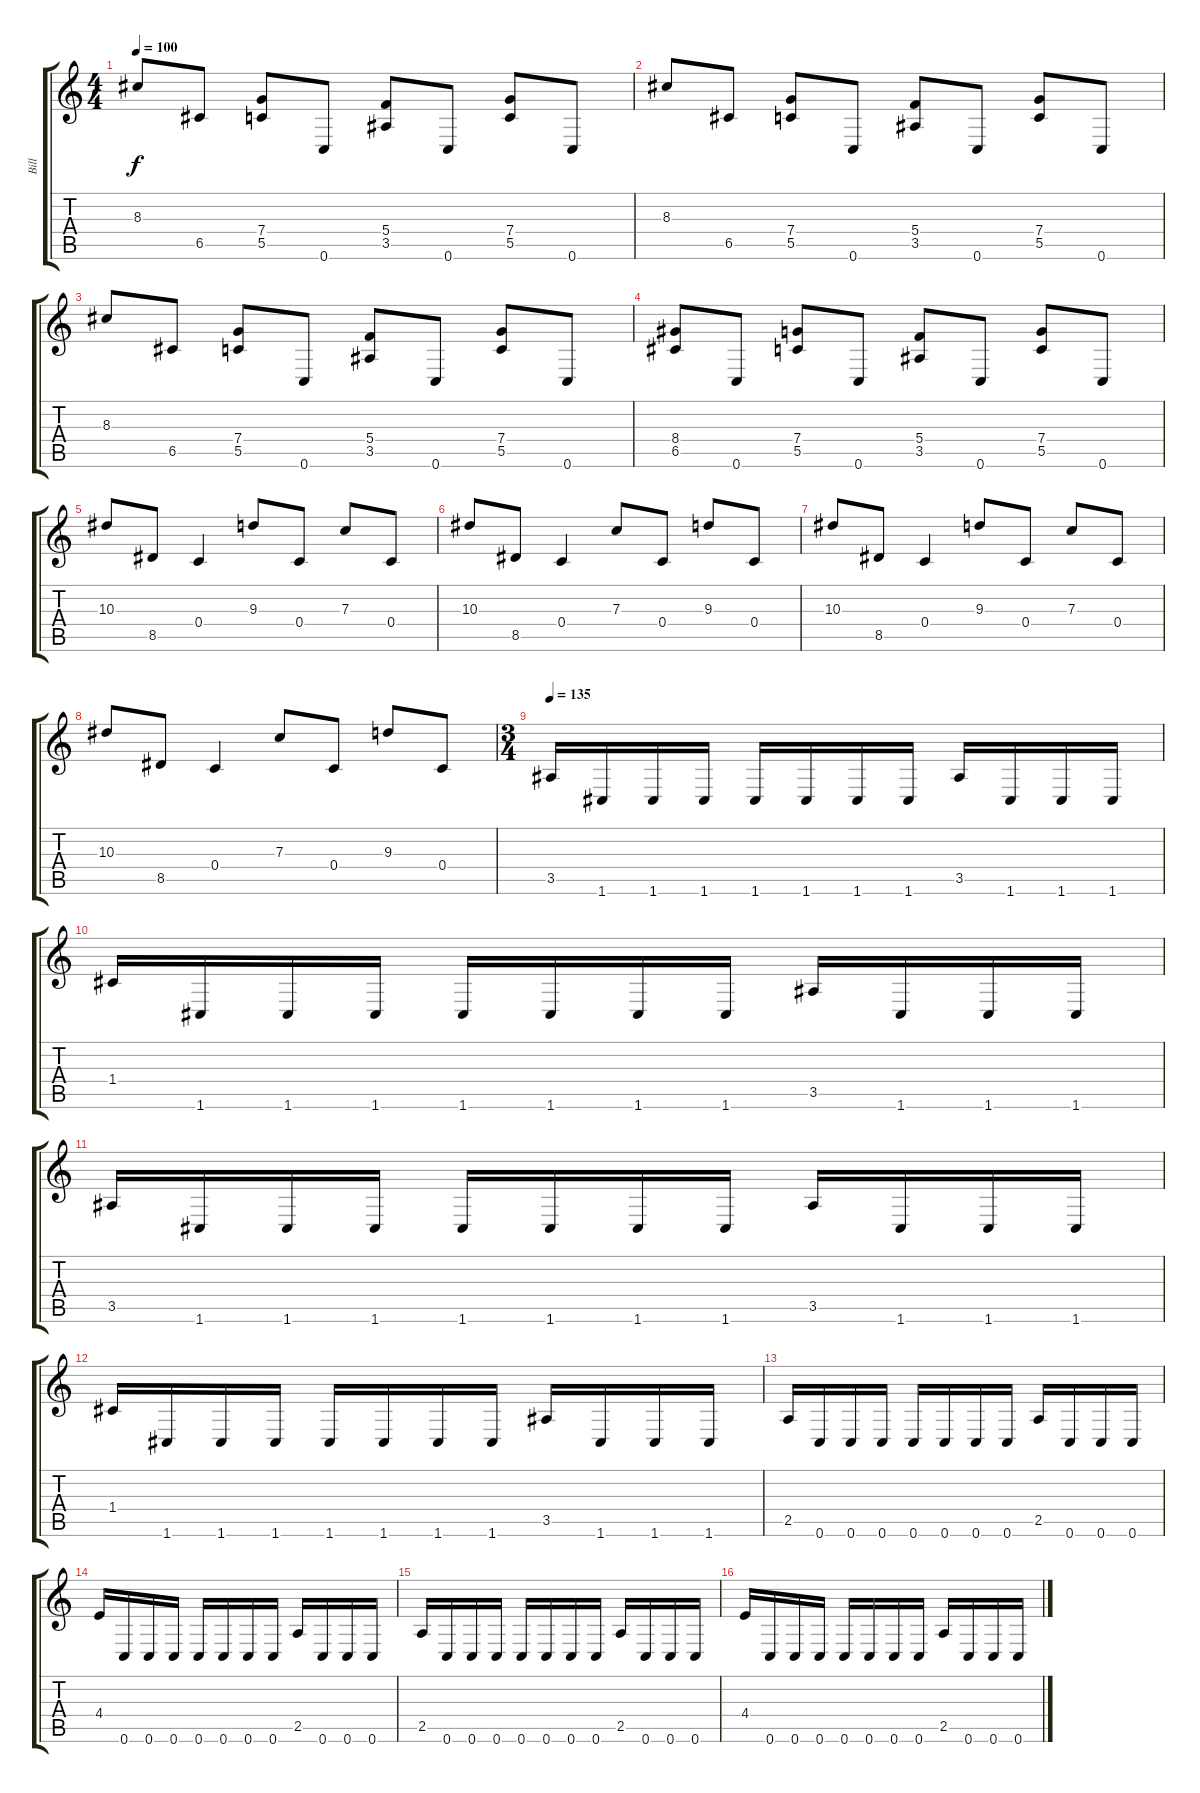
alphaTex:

\track ("Bill" "Bill") {instrument distortionguitar}
\staff {score tabs}
\tuning (D4 A3 F3 C3 G2 C2) {hide}
\ts (4 4)
\tempo 100
\clef g2
\ks c
8.3.8{dy f} 6.5.8 (7.4 5.5).8 0.6.8 (5.4 3.5).8 0.6.8 (7.4 5.5).8 0.6.8 |
8.3.8 6.5.8 (7.4 5.5).8 0.6.8 (5.4 3.5).8 0.6.8 (7.4 5.5).8 0.6.8 |
8.3.8 6.5.8 (7.4 5.5).8 0.6.8 (5.4 3.5).8 0.6.8 (7.4 5.5).8 0.6.8 |
(8.4 6.5).8 0.6.8 (7.4 5.5).8 0.6.8 (5.4 3.5).8 0.6.8 (7.4 5.5).8 0.6.8 |
10.3.8 8.5.8 0.4.4 9.3.8 0.4.8 7.3.8 0.4.8 |
10.3.8 8.5.8 0.4.4 7.3.8 0.4.8 9.3.8 0.4.8 |
10.3.8 8.5.8 0.4.4 9.3.8 0.4.8 7.3.8 0.4.8 |
10.3.8 8.5.8 0.4.4 7.3.8 0.4.8 9.3.8 0.4.8 |
\ts (3 4)
\tempo 135
3.5.16 1.6.16 1.6.16 1.6.16 1.6.16 1.6.16 1.6.16 1.6.16 3.5.16 1.6.16 1.6.16 1.6.16 |
1.4.16 1.6.16 1.6.16 1.6.16 1.6.16 1.6.16 1.6.16 1.6.16 3.5.16 1.6.16 1.6.16 1.6.16 |
3.5.16 1.6.16 1.6.16 1.6.16 1.6.16 1.6.16 1.6.16 1.6.16 3.5.16 1.6.16 1.6.16 1.6.16 |
1.4.16 1.6.16 1.6.16 1.6.16 1.6.16 1.6.16 1.6.16 1.6.16 3.5.16 1.6.16 1.6.16 1.6.16 |
2.5.16 0.6.16 0.6.16 0.6.16 0.6.16 0.6.16 0.6.16 0.6.16 2.5.16 0.6.16 0.6.16 0.6.16 |
4.4.16 0.6.16 0.6.16 0.6.16 0.6.16 0.6.16 0.6.16 0.6.16 2.5.16 0.6.16 0.6.16 0.6.16 |
2.5.16 0.6.16 0.6.16 0.6.16 0.6.16 0.6.16 0.6.16 0.6.16 2.5.16 0.6.16 0.6.16 0.6.16 |
4.4.16 0.6.16 0.6.16 0.6.16 0.6.16 0.6.16 0.6.16 0.6.16 2.5.16 0.6.16 0.6.16 0.6.16
